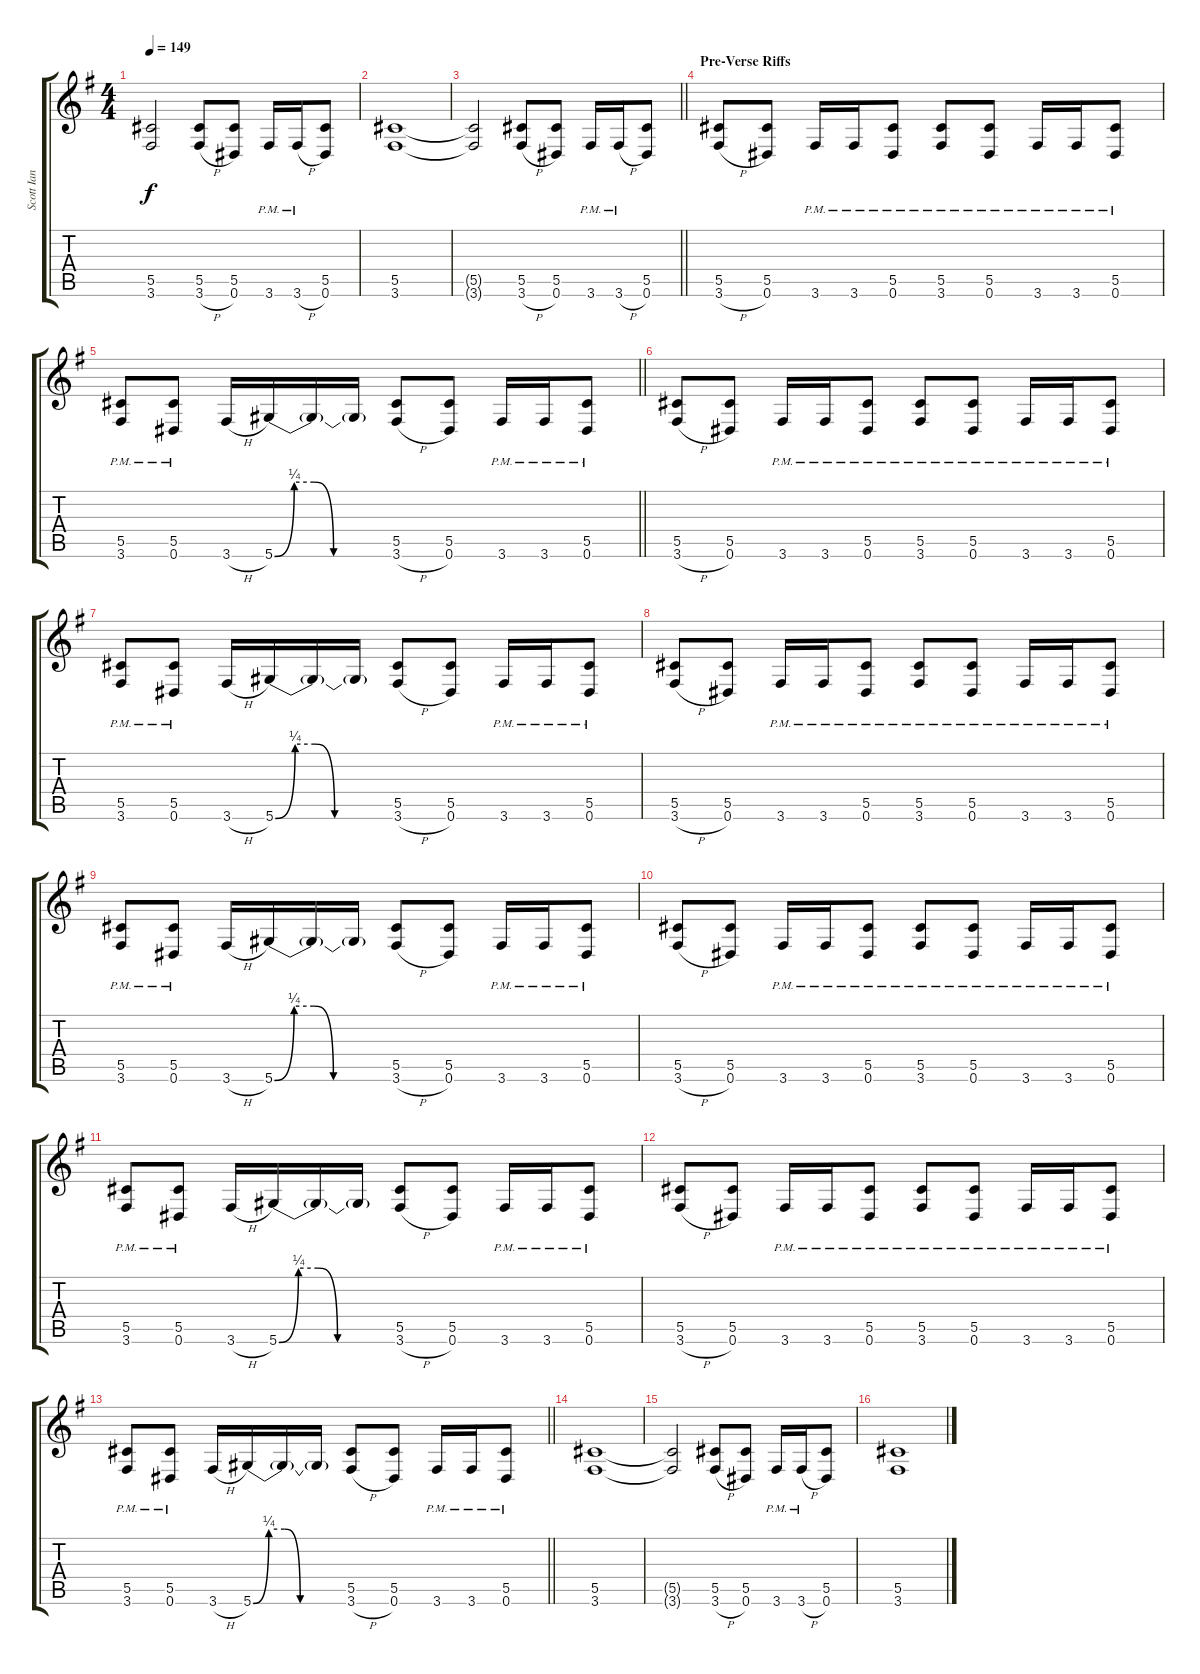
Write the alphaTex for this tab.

\track ("Scott Ian" "Scott Ian") {instrument distortionguitar}
\staff {score tabs}
\tuning (Eb4 Bb3 Gb3 Db3 Ab2 Eb2) {hide}
\ts (4 4)
\tempo 149
\clef g2
\ks g
(5.5{t} 3.6{t}).2{dy f} (5.5 3.6{h}).8 (5.5 0.6).8 3.6{pm}.16 3.6{h pm}.16 (5.5 0.6).8 |
(5.5 3.6).1 |
\barLineRight lightlight
(5.5{t} 3.6{t}).2 (5.5 3.6{h}).8 (5.5 0.6).8 3.6{pm}.16 3.6{h pm}.16 (5.5 0.6).8 |
\section ("" "Pre-Verse Riffs")
(5.5 3.6{h}).8 (5.5 0.6).8 3.6{pm}.16 3.6{pm}.16 (5.5{pm} 0.6{pm}).8 (5.5{pm} 3.6{pm}).8 (5.5{pm} 0.6{pm}).8 3.6{pm}.16 3.6{pm}.16 (5.5{pm} 0.6{pm}).8 |
\barLineRight lightlight
(5.5{pm} 3.6{pm}).8 (5.5{pm} 0.6{pm}).8 3.6{h}.16 5.6{be (custom 0 0 10 1 20 1 30 0 60 0)}.16 5.6{t}.16 5.6{t}.16 (5.5 3.6{h}).8 (5.5 0.6).8 3.6{pm}.16 3.6{pm}.16 (5.5{pm} 0.6{pm}).8 |
(5.5 3.6{h}).8 (5.5 0.6).8 3.6{pm}.16 3.6{pm}.16 (5.5{pm} 0.6{pm}).8 (5.5{pm} 3.6{pm}).8 (5.5{pm} 0.6{pm}).8 3.6{pm}.16 3.6{pm}.16 (5.5{pm} 0.6{pm}).8 |
(5.5{pm} 3.6{pm}).8 (5.5{pm} 0.6{pm}).8 3.6{h}.16 5.6{be (custom 0 0 10 1 20 1 30 0 60 0)}.16 5.6{t}.16 5.6{t}.16 (5.5 3.6{h}).8 (5.5 0.6).8 3.6{pm}.16 3.6{pm}.16 (5.5{pm} 0.6{pm}).8 |
(5.5 3.6{h}).8 (5.5 0.6).8 3.6{pm}.16 3.6{pm}.16 (5.5{pm} 0.6{pm}).8 (5.5{pm} 3.6{pm}).8 (5.5{pm} 0.6{pm}).8 3.6{pm}.16 3.6{pm}.16 (5.5{pm} 0.6{pm}).8 |
(5.5{pm} 3.6{pm}).8 (5.5{pm} 0.6{pm}).8 3.6{h}.16 5.6{be (custom 0 0 10 1 20 1 30 0 60 0)}.16 5.6{t}.16 5.6{t}.16 (5.5 3.6{h}).8 (5.5 0.6).8 3.6{pm}.16 3.6{pm}.16 (5.5{pm} 0.6{pm}).8 |
(5.5 3.6{h}).8 (5.5 0.6).8 3.6{pm}.16 3.6{pm}.16 (5.5{pm} 0.6{pm}).8 (5.5{pm} 3.6{pm}).8 (5.5{pm} 0.6{pm}).8 3.6{pm}.16 3.6{pm}.16 (5.5{pm} 0.6{pm}).8 |
(5.5{pm} 3.6{pm}).8 (5.5{pm} 0.6{pm}).8 3.6{h}.16 5.6{be (custom 0 0 10 1 20 1 30 0 60 0)}.16 5.6{t}.16 5.6{t}.16 (5.5 3.6{h}).8 (5.5 0.6).8 3.6{pm}.16 3.6{pm}.16 (5.5{pm} 0.6{pm}).8 |
(5.5 3.6{h}).8 (5.5 0.6).8 3.6{pm}.16 3.6{pm}.16 (5.5{pm} 0.6{pm}).8 (5.5{pm} 3.6{pm}).8 (5.5{pm} 0.6{pm}).8 3.6{pm}.16 3.6{pm}.16 (5.5{pm} 0.6{pm}).8 |
\barLineRight lightlight
(5.5{pm} 3.6{pm}).8 (5.5{pm} 0.6{pm}).8 3.6{h}.16 5.6{be (custom 0 0 10 1 20 1 30 0 60 0)}.16 5.6{t}.16 5.6{t}.16 (5.5 3.6{h}).8 (5.5 0.6).8 3.6{pm}.16 3.6{pm}.16 (5.5{pm} 0.6{pm}).8 |
(5.5 3.6).1 |
(5.5{t} 3.6{t}).2 (5.5 3.6{h}).8 (5.5 0.6).8 3.6{pm}.16 3.6{h pm}.16 (5.5 0.6).8 |
(5.5 3.6).1
